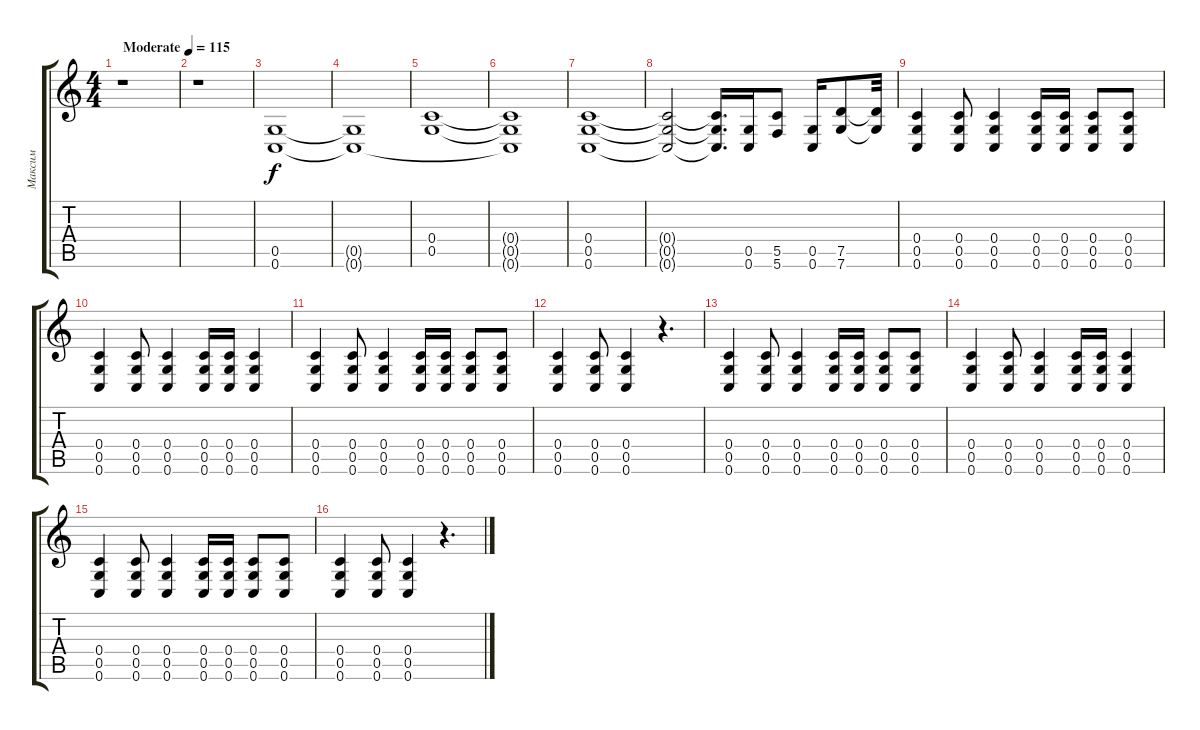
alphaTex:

\track ("Максим" "Максим") {instrument distortionguitar}
\staff {score tabs}
\tuning (D4 A3 F3 C3 G2 C2) {hide}
\ts (4 4)
\tempo (115 "Moderate")
\clef g2
\ks c
r.1{dy f instrument distortionguitar} |
r.1 |
(0.5 0.6).1 |
(0.5{t} 0.6{t}).1 |
(0.4 0.5).1 |
(0.4{t} 0.5{t} 0.6{t}).1 |
(0.4 0.5 0.6).1 |
(0.4{t} 0.5{t} 0.6{t}).2 (0.4{t} 0.5{t} 0.6{t}).16{d} (0.5 0.6).16 (5.5 5.6).8 (0.5 0.6).16 (7.5 7.6).8 (7.5{t} 7.6{t}).32 |
(0.4 0.5 0.6).4 (0.4 0.5 0.6).8 (0.4 0.5 0.6).4 (0.4 0.5 0.6).16 (0.4 0.5 0.6).16 (0.4 0.5 0.6).8 (0.4 0.5 0.6).8 |
(0.4 0.5 0.6).4 (0.4 0.5 0.6).8 (0.4 0.5 0.6).4 (0.4 0.5 0.6).16 (0.4 0.5 0.6).16 (0.4 0.5 0.6).4 |
(0.4 0.5 0.6).4 (0.4 0.5 0.6).8 (0.4 0.5 0.6).4 (0.4 0.5 0.6).16 (0.4 0.5 0.6).16 (0.4 0.5 0.6).8 (0.4 0.5 0.6).8 |
(0.4 0.5 0.6).4 (0.4 0.5 0.6).8 (0.4 0.5 0.6).4 r.4{d} |
(0.4 0.5 0.6).4 (0.4 0.5 0.6).8 (0.4 0.5 0.6).4 (0.4 0.5 0.6).16 (0.4 0.5 0.6).16 (0.4 0.5 0.6).8 (0.4 0.5 0.6).8 |
(0.4 0.5 0.6).4 (0.4 0.5 0.6).8 (0.4 0.5 0.6).4 (0.4 0.5 0.6).16 (0.4 0.5 0.6).16 (0.4 0.5 0.6).4 |
(0.4 0.5 0.6).4 (0.4 0.5 0.6).8 (0.4 0.5 0.6).4 (0.4 0.5 0.6).16 (0.4 0.5 0.6).16 (0.4 0.5 0.6).8 (0.4 0.5 0.6).8 |
(0.4 0.5 0.6).4 (0.4 0.5 0.6).8 (0.4 0.5 0.6).4 r.4{d}
